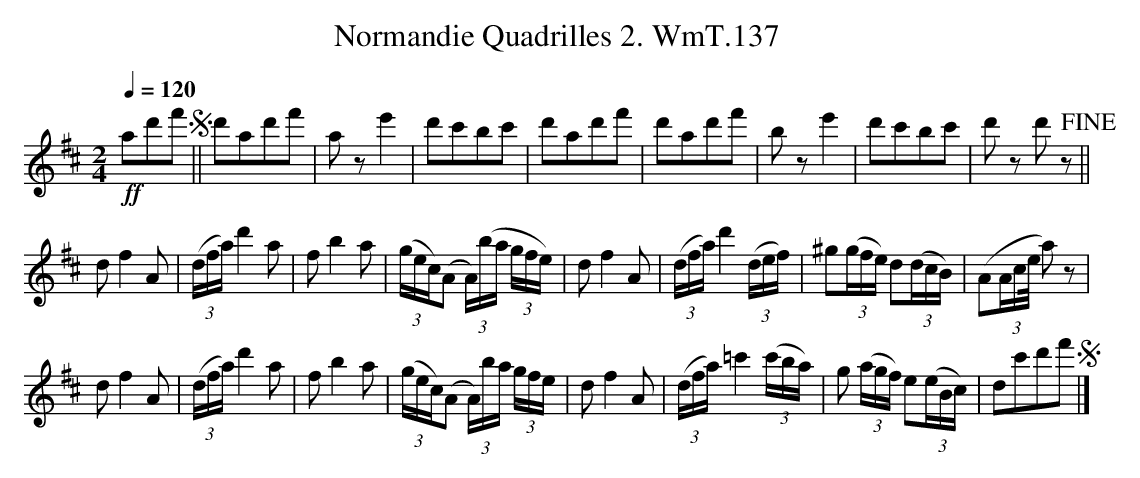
X:1
T:Normandie Quadrilles 2. WmT.137
M:2/4
L:1/8
Q:1/4=120
K:D
!ff!ad'f'!segno!||d'ad'f'|a z e'2|d'c'bc'|d'ad'f'|d'ad'f'|b z e'2|d'c'bc'|d'z d'z!fine!||
df2A|((3d/f/a/) d'2 a|f b2 a|((3g/e/c/)(A (3A/)(b/a/ (3g/f/e/)|df2 A|((3d/f/a/) d'2 ((3d/e/f/)|^g((3g/f/e/) d((3d/c/B/)|(A(3A/c/e// a) z|
df2A|((3d/f/a/) d'2 a|f b2 a|((3g/e/c/)(A (3A/)b/a/ (3g/f/e/|d f2 A|((3d/f/a/) =c'2 ((3c'/b/a/)|g ((3a/g/f/) e((3e/B/c/)|dc'd'f'!segno!|]
